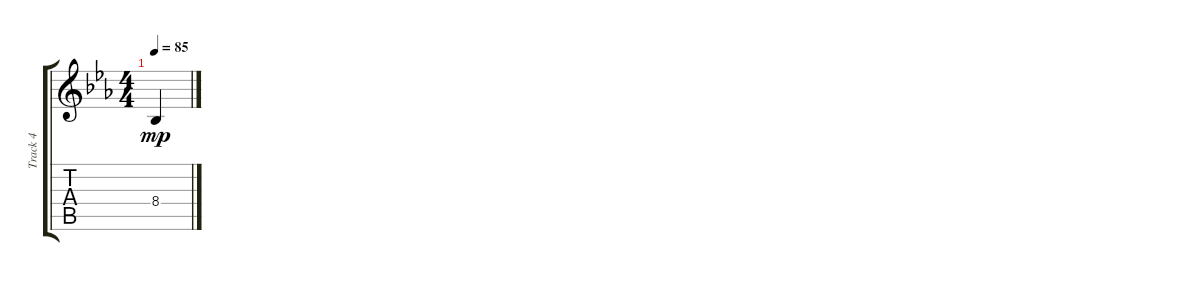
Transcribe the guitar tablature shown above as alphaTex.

\track ("Track 4" "Track 4") {instrument clarinet}
\staff {score tabs}
\tuning (E4 B3 G3 D3 A2 E2) {hide}
\ts (4 4)
\tempo 85
\clef g2
\ks eb
8.4.4{dy mp}
